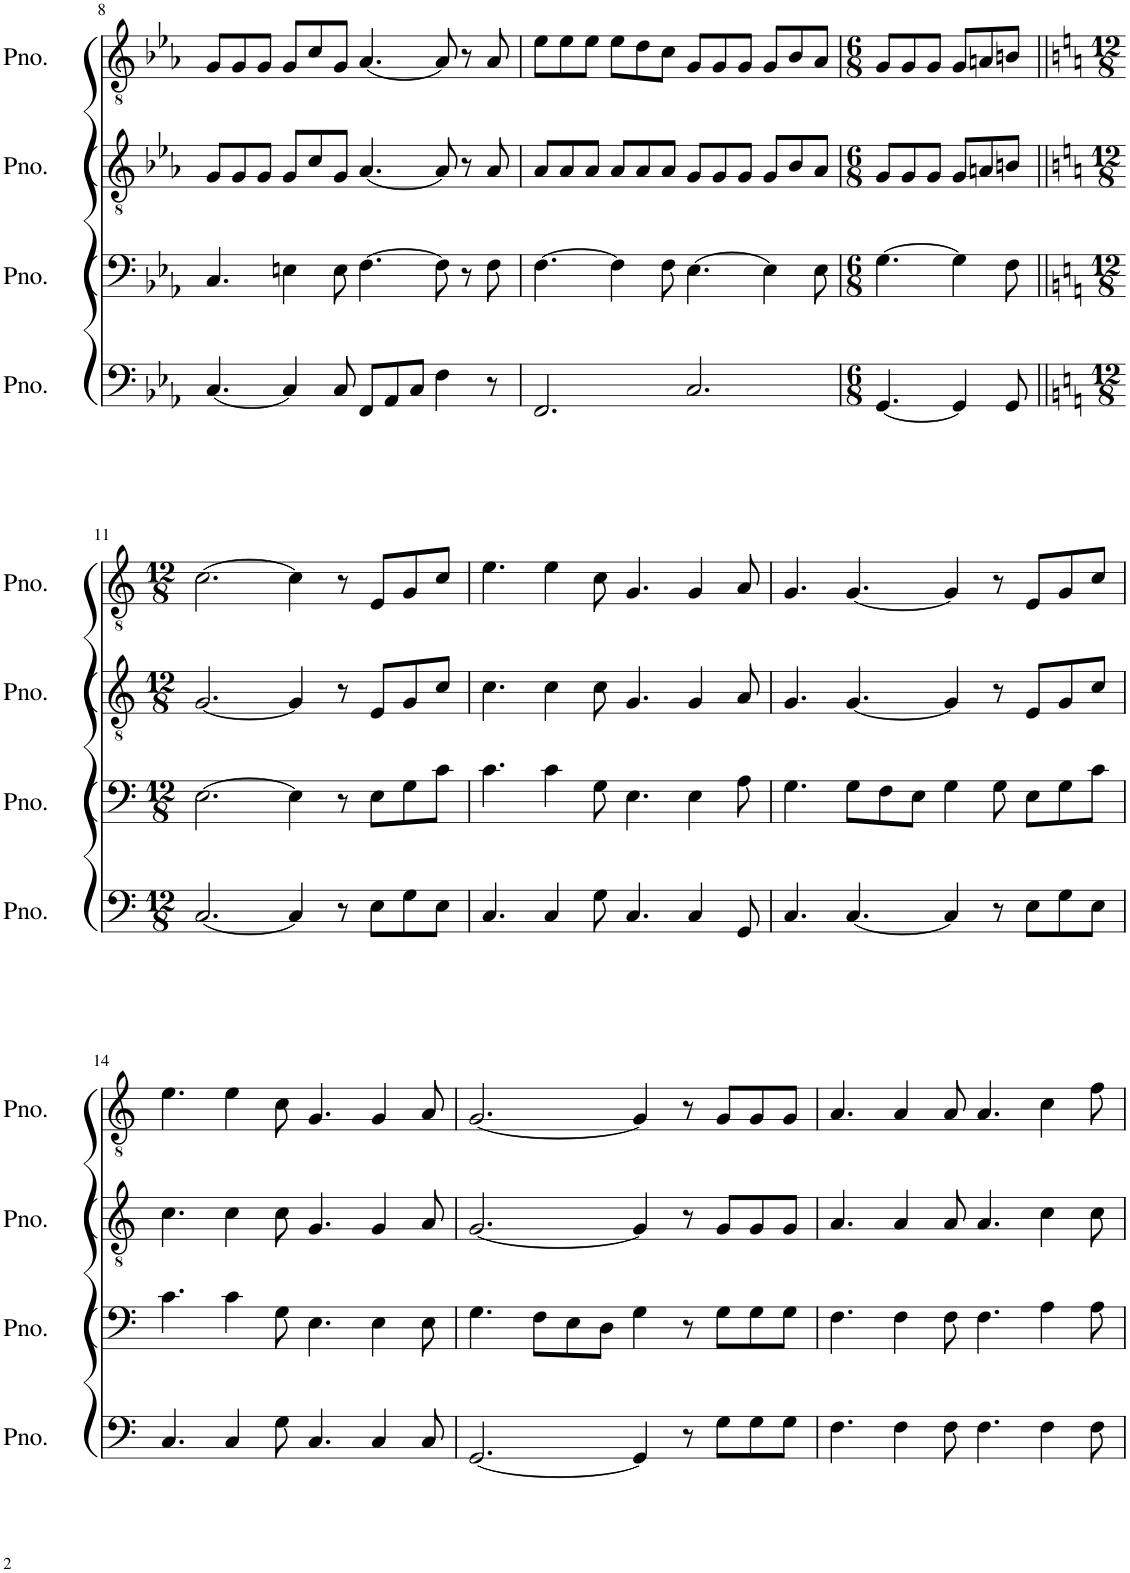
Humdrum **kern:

**kern	**kern	**kern	**kern
*part4	*part3	*part2	*part1
*staff4	*staff3	*staff2	*staff1
*I"Piano	*I"Piano	*I"Piano	*I"Piano
*I'Pno.	*I'Pno.	*I'Pno.	*I'Pno.
!!LO:PB:g=z
*clefF4	*clefF4	*clefGv2	*clefGv2
*k[b-e-a-]	*k[b-e-a-]	*k[b-e-a-]	*k[b-e-a-]
*M12/8	*M12/8	*M12/8	*M12/8
=8	=8	=8	=8
[4.C/	4.C/	8G/L	8G/L
.	.	8G/	8G/
.	.	8G/J	8G/J
4C/]	4En\	8G/L	8G/L
.	.	8c/	8c/
8C/	8E\	8G/J	8G/J
8FF/L	[4.F\	[4.A-/	[4.A-/
8AA-/	.	.	.
8C/J	.	.	.
4F\	8F\]	8A-/]	8A-/]
.	8r	8r	8r
8r	8F\	8A-/	8A-/
=9	=9	=9	=9
2.FF/	[4.F\	8A-/L	8e-\L
.	.	8A-/	8e-\
.	.	8A-/J	8e-\J
.	4F\]	8A-/L	8e-\L
.	.	8A-/	8d\
.	8F\	8A-/J	8c\J
2.C/	[4.E-\	8G/L	8G/L
.	.	8G/	8G/
.	.	8G/J	8G/J
.	4E-\]	8G/L	8G/L
.	.	8B-/	8B-/
.	8E-\	8A-/J	8A-/J
=10	=10	=10	=10
*M6/8	*M6/8	*M6/8	*M6/8
[4.GG/	[4.G\	8G/L	8G/L
.	.	8G/	8G/
.	.	8G/J	8G/J
4GG/]	4G\]	8G/L	8G/L
.	.	8An/	8An/
8GG/	8F\	8Bn/J	8Bn/J
!!LO:LB:g=z
=11||	=11||	=11||	=11||
*k[]	*k[]	*k[]	*k[]
*M12/8	*M12/8	*M12/8	*M12/8
[2.C/	[2.E\	[2.G/	[2.c\
4C/]	4E\]	4G/]	4c\]
8r	8r	8r	8r
8E\L	8E\L	8E/L	8E/L
8G\	8G\	8G/	8G/
8E\J	8c\J	8c/J	8c/J
=12	=12	=12	=12
4.C/	4.c\	4.c\	4.e\
4C/	4c\	4c\	4e\
8G\	8G\	8c\	8c\
4.C/	4.E\	4.G/	4.G/
4C/	4E\	4G/	4G/
8GG/	8A\	8A/	8A/
=13	=13	=13	=13
4.C/	4.G\	4.G/	4.G/
[4.C/	8G\L	[4.G/	[4.G/
.	8F\	.	.
.	8E\J	.	.
4C/]	4G\	4G/]	4G/]
8r	8G\	8r	8r
8E\L	8E\L	8E/L	8E/L
8G\	8G\	8G/	8G/
8E\J	8c\J	8c/J	8c/J
!!LO:LB:g=z
=14	=14	=14	=14
4.C/	4.c\	4.c\	4.e\
4C/	4c\	4c\	4e\
8G\	8G\	8c\	8c\
4.C/	4.E\	4.G/	4.G/
4C/	4E\	4G/	4G/
8C/	8E\	8A/	8A/
=15	=15	=15	=15
[2.GG/	4.G\	[2.G/	[2.G/
.	8F\L	.	.
.	8E\	.	.
.	8D\J	.	.
4GG/]	4G\	4G/]	4G/]
8r	8r	8r	8r
8G\L	8G\L	8G/L	8G/L
8G\	8G\	8G/	8G/
8G\J	8G\J	8G/J	8G/J
=16	=16	=16	=16
4.F\	4.F\	4.A/	4.A/
4F\	4F\	4A/	4A/
8F\	8F\	8A/	8A/
4.F\	4.F\	4.A/	4.A/
4F\	4A\	4c\	4c\
8F\	8A\	8c\	8f\
=	=	=	=
*-	*-	*-	*-
